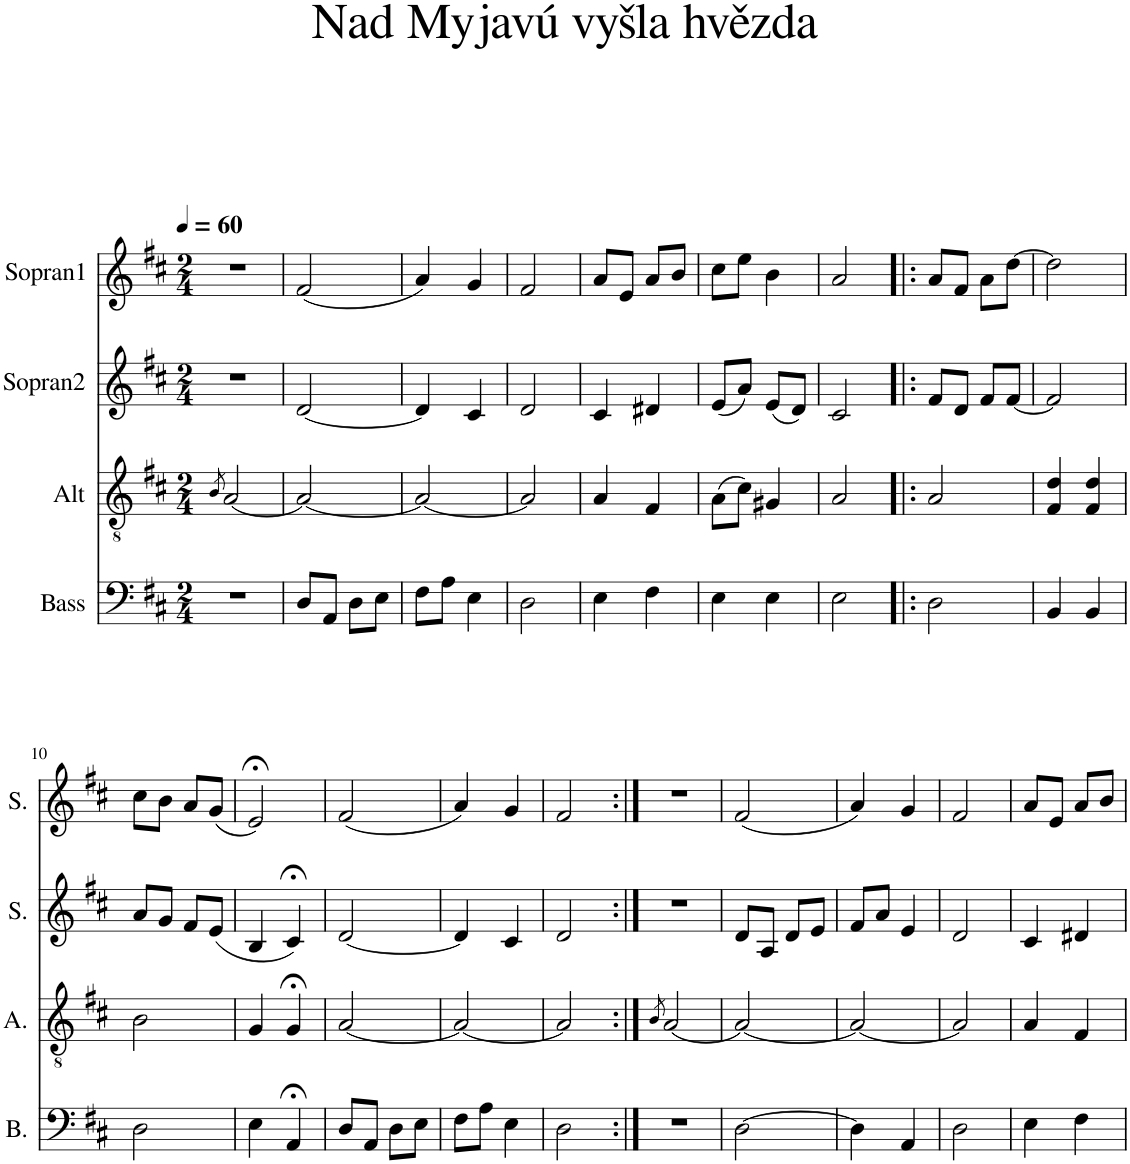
**kern	**kern	**kern	**kern
*part4	*part3	*part2	*part1
*staff4	*staff3	*staff2	*staff1
*I"Bass	*I"Alt	*I"Sopran2	*I"Sopran1
*I'B.	*I'A.	*I'S.	*I'S.
*clefF4	*clefGv2	*clefG2	*clefG2
*k[f#c#]	*k[f#c#]	*k[f#c#]	*k[f#c#]
*M2/4	*M2/4	*M2/4	*M2/4
*MM60	*MM60	*MM60	*MM60
=1	=1	=1	=1
.	8qB/	.	.
2r	[2A/	2r	2r
=2	=2	=2	=2
8D/L	2A/_	[2d/	(2f#/
8AA/J	.	.	.
8D\L	.	.	.
8E\J	.	.	.
=3	=3	=3	=3
8F#\L	2A/_	4d/]	4a/)
8A\J	.	.	.
4E\	.	4c#/	4g/
=4	=4	=4	=4
2D\	2A/]	2d/	2f#/
=5	=5	=5	=5
4E\	4A/	4c#/	8a/L
.	.	.	8e/J
4F#\	4F#/	4d#X/	8a/L
.	.	.	8b/J
=6	=6	=6	=6
4E\	(8A\L	(8e/L	8cc#\L
.	8c#\J)	8a/J)	8ee\J
4E\	4G#X/	(8e/L	4b\
.	.	8d/J)	.
=7	=7	=7	=7
2E\	2A/	2c#/	2a/
=8!|:	=8!|:	=8!|:	=8!|:
2D\	2A/	8f#/L	8a/L
.	.	8d/J	8f#/J
.	.	8f#/L	8a\L
.	.	[8f#/J	[8dd\J
=9	=9	=9	=9
4BB/	4F#/ 4d/	2f#/]	2dd\]
4BB/	4F#/ 4d/	.	.
!!LO:LB:g=z
=10	=10	=10	=10
2D\	2B\	8a/L	8cc#\L
.	.	8g/J	8b\J
.	.	8f#/L	8a/L
.	.	(8e/J	(8g/J
=11	=11	=11	=11
4E\	4G/	4B/	2e;</)
4AA;</	4G;</	4c#;</)	.
=12	=12	=12	=12
8D/L	[2A/	[2d/	(2f#/
8AA/J	.	.	.
8D\L	.	.	.
8E\J	.	.	.
=13	=13	=13	=13
8F#\L	2A/_	4d/]	4a/)
8A\J	.	.	.
4E\	.	4c#/	4g/
=14	=14	=14	=14
2D\	2A/]	2d/	2f#/
=15:|!	=15:|!	=15:|!	=15:|!
.	8qB/	.	.
2r	[2A/	2r	2r
=16	=16	=16	=16
[2D\	2A/_	8d/L	(2f#/
.	.	8A/J	.
.	.	8d/L	.
.	.	8e/J	.
=17	=17	=17	=17
4D\]	2A/_	8f#/L	4a/)
.	.	8a/J	.
4AA/	.	4e/	4g/
=18	=18	=18	=18
2D\	2A/]	2d/	2f#/
=19	=19	=19	=19
4E\	4A/	4c#/	8a/L
.	.	.	8e/J
4F#\	4F#/	4d#X/	8a/L
.	.	.	8b/J
=	=	=	=
*-	*-	*-	*-
